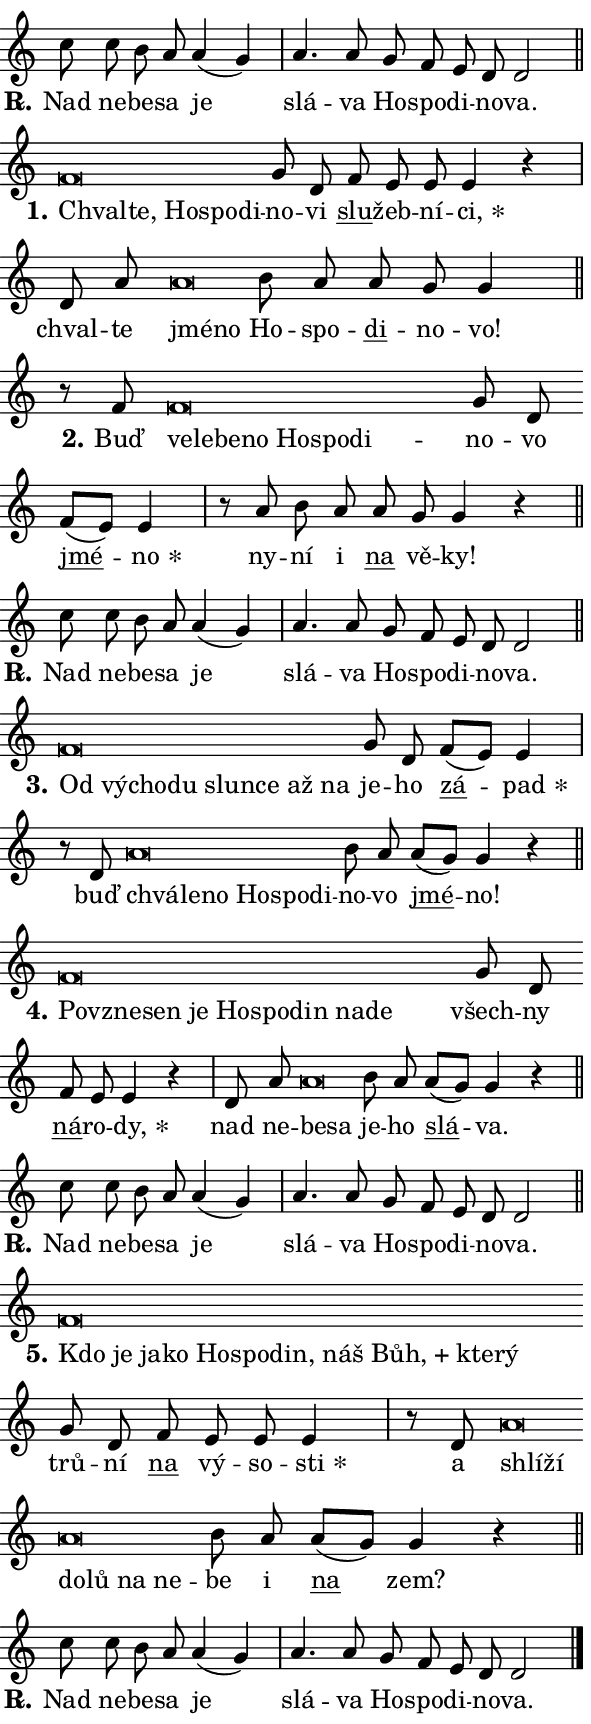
\version "2.24.0"
\header { tagline = "" }
\paper {
  indent = 0\cm
  top-margin = 0\cm
  right-margin = 0.13\cm % to fit lyric hyphens
  bottom-margin = 0\cm
  left-margin = 0\cm
  paper-width = 10\cm
  page-breaking = #ly:one-page-breaking
  system-system-spacing.basic-distance = #11
  score-system-spacing.basic-distance = #11
  ragged-last = ##f
}


%% Author: Thomas Morley
%% https://lists.gnu.org/archive/html/lilypond-user/2020-05/msg00002.html
#(define (line-position grob)
"Returns position of @var[grob} in current system:
   @code{'start}, if at first time-step
   @code{'end}, if at last time-step
   @code{'middle} otherwise
"
  (let* ((col (ly:item-get-column grob))
         (ln (ly:grob-object col 'left-neighbor))
         (rn (ly:grob-object col 'right-neighbor))
         (col-to-check-left (if (ly:grob? ln) ln col))
         (col-to-check-right (if (ly:grob? rn) rn col))
         (break-dir-left
           (and
             (ly:grob-property col-to-check-left 'non-musical #f)
             (ly:item-break-dir col-to-check-left)))
         (break-dir-right
           (and
             (ly:grob-property col-to-check-right 'non-musical #f)
             (ly:item-break-dir col-to-check-right))))
        (cond ((eqv? 1 break-dir-left) 'start)
              ((eqv? -1 break-dir-right) 'end)
              (else 'middle))))

#(define (tranparent-at-line-position vctor)
  (lambda (grob)
  "Relying on @code{line-position} select the relevant enry from @var{vctor}.
Used to determine transparency,"
    (case (line-position grob)
      ((end) (not (vector-ref vctor 0)))
      ((middle) (not (vector-ref vctor 1)))
      ((start) (not (vector-ref vctor 2))))))

noteHeadBreakVisibility =
#(define-music-function (break-visibility)(vector?)
"Makes @code{NoteHead}s transparent relying on @var{break-visibility}"
#{
  \override NoteHead.transparent =
    #(tranparent-at-line-position break-visibility)
#})

#(define delete-ledgers-for-transparent-note-heads
  (lambda (grob)
    "Reads whether a @code{NoteHead} is transparent.
If so this @code{NoteHead} is removed from @code{'note-heads} from
@var{grob}, which is supposed to be @code{LedgerLineSpanner}.
As a result ledgers are not printed for this @code{NoteHead}"
    (let* ((nhds-array (ly:grob-object grob 'note-heads))
           (nhds-list
             (if (ly:grob-array? nhds-array)
                 (ly:grob-array->list nhds-array)
                 '()))
           ;; Relies on the transparent-property being done before
           ;; Staff.LedgerLineSpanner.after-line-breaking is executed.
           ;; This is fragile ...
           (to-keep
             (remove
               (lambda (nhd)
                 (ly:grob-property nhd 'transparent #f))
               nhds-list)))
      ;; TODO find a better method to iterate over grob-arrays, similiar
      ;; to filter/remove etc for lists
      ;; For now rebuilt from scratch
      (set! (ly:grob-object grob 'note-heads)  '())
      (for-each
        (lambda (nhd)
          (ly:pointer-group-interface::add-grob grob 'note-heads nhd))
        to-keep))))

squashNotes = {
  \override NoteHead.X-extent = #'(-0.2 . 0.2)
  \override NoteHead.Y-extent = #'(-0.75 . 0)
  \override NoteHead.stencil =
    #(lambda (grob)
       (let ((pos (ly:grob-property grob 'staff-position)))
         (begin
           (if (< pos -7) (display "ERROR: Lower brevis then expected\n") (display ""))
           (if (<= pos -6) ly:text-interface::print ly:note-head::print))))
}
unSquashNotes = {
  \revert NoteHead.X-extent
  \revert NoteHead.Y-extent
  \revert NoteHead.stencil
}

hideNotes = \noteHeadBreakVisibility #begin-of-line-visible
unHideNotes = \noteHeadBreakVisibility #all-visible

% work-around for resetting accidentals
% https://lilypond.org/doc/v2.23/Documentation/notation/displaying-rhythms#unmetered-music
cadenzaMeasure = {
  \cadenzaOff
  \partial 1024 s1024
  \cadenzaOn
}

#(define-markup-command (accent layout props text) (markup?)
  "Underline accented syllable"
  (interpret-markup layout props
    #{\markup \override #'(offset . 4.3) \underline { #text }#}))

responsum = \markup \concat {
  "R" \hspace #-1.05 \path #0.1 #'((moveto 0 0.07) (lineto 0.9 0.8)) \hspace #0.05 "."
}

spaceSize = #0.6828661417322834 % exact space size for TeX Gyre Schola

\layout {
  \context {
    \Staff
    \remove "Time_signature_engraver"
    \override LedgerLineSpanner.after-line-breaking = #delete-ledgers-for-transparent-note-heads
  }
  \context {
    \Lyrics {
      \override LyricSpace.minimum-distance = \spaceSize
      \override LyricText.font-name = #"TeX Gyre Schola"
      \override LyricText.font-size = 1
      \override StanzaNumber.font-name = #"TeX Gyre Schola Bold"
      \override StanzaNumber.font-size = 1
    }
  }
  \context {
    \Score 
    \override NoteHead.text =
      #(lambda (grob) 
        (let ((pos (ly:grob-property grob 'staff-position)))
          #{\markup {
            \combine
              \halign #-0.55 \raise #(if (= pos -6) 0 0.5) \override #'(thickness . 2) \draw-line #'(3.2 . 0)
              \musicglyph "noteheads.sM1"
          }#}))
  }
}

% magnetic-lyrics.ily
%
%   written by
%     Jean Abou Samra <jean@abou-samra.fr>
%     Werner Lemberg <wl@gnu.org>
%
%   adapted by
%     Jiri Hon <jiri.hon@gmail.com>
%
% Version 2022-Apr-15

% https://www.mail-archive.com/lilypond-user@gnu.org/msg149350.html

#(define (Left_hyphen_pointer_engraver context)
   "Collect syllable-hyphen-syllable occurrences in lyrics and store
them in properties.  This engraver only looks to the left.  For
example, if the lyrics input is @code{foo -- bar}, it does the
following.

@itemize @bullet
@item
Set the @code{text} property of the @code{LyricHyphen} grob between
@q{foo} and @q{bar} to @code{foo}.

@item
Set the @code{left-hyphen} property of the @code{LyricText} grob with
text @q{foo} to the @code{LyricHyphen} grob between @q{foo} and
@q{bar}.
@end itemize

Use this auxiliary engraver in combination with the
@code{lyric-@/text::@/apply-@/magnetic-@/offset!} hook."
   (let ((hyphen #f)
         (text #f))
     (make-engraver
      (acknowledgers
       ((lyric-syllable-interface engraver grob source-engraver)
        (set! text grob)))
      (end-acknowledgers
       ((lyric-hyphen-interface engraver grob source-engraver)
        ;(when (not (grob::has-interface grob 'lyric-space-interface))
          (set! hyphen grob)));)
      ((stop-translation-timestep engraver)
       (when (and text hyphen)
         (ly:grob-set-object! text 'left-hyphen hyphen))
       (set! text #f)
       (set! hyphen #f)))))

#(define (lyric-text::apply-magnetic-offset! grob)
   "If the space between two syllables is less than the value in
property @code{LyricText@/.details@/.squash-threshold}, move the right
syllable to the left so that it gets concatenated with the left
syllable.

Use this function as a hook for
@code{LyricText@/.after-@/line-@/breaking} if the
@code{Left_@/hyphen_@/pointer_@/engraver} is active."
   (let ((hyphen (ly:grob-object grob 'left-hyphen #f)))
     (when hyphen
       (let ((left-text (ly:spanner-bound hyphen LEFT)))
         (when (grob::has-interface left-text 'lyric-syllable-interface)
           (let* ((common (ly:grob-common-refpoint grob left-text X))
                  (this-x-ext (ly:grob-extent grob common X))
                  (left-x-ext
                   (begin
                     ;; Trigger magnetism for left-text.
                     (ly:grob-property left-text 'after-line-breaking)
                     (ly:grob-extent left-text common X)))
                  ;; `delta` is the gap width between two syllables.
                  (delta (- (interval-start this-x-ext)
                            (interval-end left-x-ext)))
                  (details (ly:grob-property grob 'details))
                  (threshold (assoc-get 'squash-threshold details 0.2)))
             (when (< delta threshold)
               (let* (;; We have to manipulate the input text so that
                      ;; ligatures crossing syllable boundaries are not
                      ;; disabled.  For languages based on the Latin
                      ;; script this is essentially a beautification.
                      ;; However, for non-Western scripts it can be a
                      ;; necessity.
                      (lt (ly:grob-property left-text 'text))
                      (rt (ly:grob-property grob 'text))
                      (is-space (grob::has-interface hyphen 'lyric-space-interface))
                      (space (if is-space " " ""))
                      (extra-delta (if is-space spaceSize 0))
                      ;; Append new syllable.
                      (ltrt-space (if (and (string? lt) (string? rt))
                                (string-append lt space rt)
                                (make-concat-markup (list lt space rt))))
                      ;; Right-align `ltrt` to the right side.
                      (ltrt-space-markup (grob-interpret-markup
                               grob
                               (make-translate-markup
                                (cons (interval-length this-x-ext) 0)
                                (make-right-align-markup ltrt-space)))))
                 (begin
                   ;; Don't print `left-text`.
                   (ly:grob-set-property! left-text 'stencil #f)
                   ;; Set text and stencil (which holds all collected
                   ;; syllables so far) and shift it to the left.
                   (ly:grob-set-property! grob 'text ltrt-space)
                   (ly:grob-set-property! grob 'stencil ltrt-space-markup)
                   (ly:grob-translate-axis! grob (- (- delta extra-delta)) X))))))))))


#(define (lyric-hyphen::displace-bounds-first grob)
   ;; Make very sure this callback isn't triggered too early.
   (let ((left (ly:spanner-bound grob LEFT))
         (right (ly:spanner-bound grob RIGHT)))
     (ly:grob-property left 'after-line-breaking)
     (ly:grob-property right 'after-line-breaking)
     (ly:lyric-hyphen::print grob)))

squashThreshold = #0.4

\layout {
  \context {
    \Lyrics
    \consists #Left_hyphen_pointer_engraver
    \override LyricText.after-line-breaking =
      #lyric-text::apply-magnetic-offset!
    \override LyricHyphen.stencil = #lyric-hyphen::displace-bounds-first
    \override LyricText.details.squash-threshold = \squashThreshold
    \override LyricHyphen.minimum-distance = 0
    \override LyricHyphen.minimum-length = \squashThreshold
  }
}

squashText = \override LyricText.details.squash-threshold = 9999
unSquashText = \override LyricText.details.squash-threshold = \squashThreshold

leftText = \override LyricText.self-alignment-X = #LEFT
unLeftText = \revert LyricText.self-alignment-X

starOffset = #(lambda (grob) 
                (let ((x_offset (ly:self-alignment-interface::aligned-on-x-parent grob)))
                  (if (= x_offset 0) 0 (+ x_offset 1.2))))

star = #(define-music-function (syllable)(string?)
"Append star separator at the end of a syllable"
#{
  \once \override LyricText.X-offset = #starOffset
  \lyricmode { \markup {
    #syllable
    \override #'((font-name . "TeX Gyre Schola Bold")) \hspace #0.2 \lower #0.65 \larger "*"
  } }
#})

starAccent = #(define-music-function (syllable)(string?)
"Append star separator at the end of a syllable and make accent"
#{
  \once \override LyricText.X-offset = #starOffset
  \lyricmode { \markup {
    \accent #syllable
    \override #'((font-name . "TeX Gyre Schola Bold")) \hspace #0.2 \lower #0.65 \larger "*"
  } }
#})

breath = #(define-music-function (syllable)(string?)
"Append breathing indicator at the end of a syllable"
#{
  \lyricmode { \markup { #syllable "+" } }
#})

optionalBreath = #(define-music-function (syllable)(string?)
"Append optional breathing indicator at the end of a syllable"
#{
  \lyricmode { \markup { #syllable "(+)" } }
#})


\score {
    <<
        \new Voice = "melody" { \cadenzaOn \key c \major \relative { c''8 c b a a4( g) \cadenzaMeasure \bar "|" a4. a8 \bar "" g f e d d2 \cadenzaMeasure \bar "||" \break } }
        \new Lyrics \lyricsto "melody" { \lyricmode { \set stanza = \responsum
Nad ne -- be -- sa je slá -- va Ho -- spo -- di -- no -- va. } }
    >>
    \layout {}
}

\score {
    <<
        \new Voice = "melody" { \cadenzaOn \key c \major \relative { \squashNotes f'\breve*1/16 \hideNotes \breve*1/16 \bar "" \breve*1/16 \bar "" \breve*1/16 \breve*1/16 \bar "" \unHideNotes \unSquashNotes g8 d \bar "" f e e e4 r \cadenzaMeasure \bar "|" d8 a' \bar "" \squashNotes a\breve*1/16 \hideNotes \breve*1/16 \bar "" \unHideNotes \unSquashNotes b8 a \bar "" a g g4 \cadenzaMeasure \bar "||" \break } }
        \new Lyrics \lyricsto "melody" { \lyricmode { \set stanza = "1."
\leftText Chval -- \squashText te, Ho -- spo -- di -- \unLeftText \unSquashText no -- vi \markup \accent slu -- žeb -- ní -- \star ci, chval -- te \leftText jmé -- \squashText no \unLeftText \unSquashText Ho -- spo -- \markup \accent di -- no -- vo! } }
    >>
    \layout {}
}

\score {
    <<
        \new Voice = "melody" { \cadenzaOn \key c \major \relative { r8 f'8 \squashNotes f\breve*1/16 \hideNotes \breve*1/16 \bar "" \breve*1/16 \bar "" \breve*1/16 \bar "" \breve*1/16 \bar "" \breve*1/16 \breve*1/16 \bar "" \unHideNotes \unSquashNotes g8 d \bar "" f[( e)] e4 \cadenzaMeasure \bar "|" r8 a8 b8 a \bar "" a g g4 r \cadenzaMeasure \bar "||" \break } }
        \new Lyrics \lyricsto "melody" { \lyricmode { \set stanza = "2."
Buď \leftText ve -- \squashText le -- be -- no Ho -- spo -- di -- \unLeftText \unSquashText no -- vo \markup \accent jmé -- \star no ny -- ní i \markup \accent na vě -- ky! } }
    >>
    \layout {}
}

\score {
    <<
        \new Voice = "melody" { \cadenzaOn \key c \major \relative { c''8 c b a a4( g) \cadenzaMeasure \bar "|" a4. a8 \bar "" g f e d d2 \cadenzaMeasure \bar "||" \break } }
        \new Lyrics \lyricsto "melody" { \lyricmode { \set stanza = \responsum
Nad ne -- be -- sa je slá -- va Ho -- spo -- di -- no -- va. } }
    >>
    \layout {}
}

\score {
    <<
        \new Voice = "melody" { \cadenzaOn \key c \major \relative { \squashNotes f'\breve*1/16 \hideNotes \breve*1/16 \bar "" \breve*1/16 \bar "" \breve*1/16 \bar "" \breve*1/16 \bar "" \breve*1/16 \bar "" \breve*1/16 \breve*1/16 \bar "" \unHideNotes \unSquashNotes g8 d \bar "" f[( e)] e4 \cadenzaMeasure \bar "|" r8 d8 \squashNotes a'\breve*1/16 \hideNotes \breve*1/16 \bar "" \breve*1/16 \bar "" \breve*1/16 \bar "" \breve*1/16 \breve*1/16 \bar "" \unHideNotes \unSquashNotes b8 a \bar "" a[( g)] g4 r \cadenzaMeasure \bar "||" \break } }
        \new Lyrics \lyricsto "melody" { \lyricmode { \set stanza = "3."
\leftText Od \squashText vý -- cho -- du slun -- ce až na \unLeftText \unSquashText je -- ho \markup \accent zá -- \star pad buď \leftText chvá -- \squashText le -- no Ho -- spo -- di -- \unLeftText \unSquashText no -- vo \markup \accent jmé -- no! } }
    >>
    \layout {}
}

\score {
    <<
        \new Voice = "melody" { \cadenzaOn \key c \major \relative { \squashNotes f'\breve*1/16 \hideNotes \breve*1/16 \bar "" \breve*1/16 \bar "" \breve*1/16 \bar "" \breve*1/16 \bar "" \breve*1/16 \bar "" \breve*1/16 \bar "" \breve*1/16 \breve*1/16 \bar "" \unHideNotes \unSquashNotes g8 d \bar "" f e e4 r \cadenzaMeasure \bar "|" d8 a' \bar "" \squashNotes a\breve*1/16 \hideNotes \breve*1/16 \bar "" \unHideNotes \unSquashNotes b8 a \bar "" a[( g)] g4 r \cadenzaMeasure \bar "||" \break } }
        \new Lyrics \lyricsto "melody" { \lyricmode { \set stanza = "4."
\leftText Po -- \squashText vzne -- sen je Ho -- spo -- din na -- de \unLeftText \unSquashText všech -- ny \markup \accent ná -- ro -- \star dy, nad ne -- \leftText be -- \squashText sa \unLeftText \unSquashText je -- ho \markup \accent slá -- va. } }
    >>
    \layout {}
}

\score {
    <<
        \new Voice = "melody" { \cadenzaOn \key c \major \relative { c''8 c b a a4( g) \cadenzaMeasure \bar "|" a4. a8 \bar "" g f e d d2 \cadenzaMeasure \bar "||" \break } }
        \new Lyrics \lyricsto "melody" { \lyricmode { \set stanza = \responsum
Nad ne -- be -- sa je slá -- va Ho -- spo -- di -- no -- va. } }
    >>
    \layout {}
}

\score {
    <<
        \new Voice = "melody" { \cadenzaOn \key c \major \relative { \squashNotes f'\breve*1/16 \hideNotes \breve*1/16 \bar "" \breve*1/16 \bar "" \breve*1/16 \bar "" \breve*1/16 \bar "" \breve*1/16 \bar "" \breve*1/16 \bar "" \breve*1/16 \bar "" \breve*1/16 \bar "" \breve*1/16 \breve*1/16 \bar "" \unHideNotes \unSquashNotes g8 d \bar "" f e e e4 \cadenzaMeasure \bar "|" r8 d8 \squashNotes a'\breve*1/16 \hideNotes \breve*1/16 \bar "" \breve*1/16 \bar "" \breve*1/16 \bar "" \breve*1/16 \breve*1/16 \bar "" \unHideNotes \unSquashNotes b8 a \bar "" a[( g)] g4 r \cadenzaMeasure \bar "||" \break } }
        \new Lyrics \lyricsto "melody" { \lyricmode { \set stanza = "5."
\leftText Kdo \squashText je ja -- ko Ho -- spo -- din, náš \breath "Bůh," kte -- rý \unLeftText \unSquashText trů -- ní \markup \accent na vý -- so -- \star sti a \leftText shlí -- \squashText ží do -- lů na ne -- \unLeftText \unSquashText be i \markup \accent na zem? } }
    >>
    \layout {}
}

\score {
    <<
        \new Voice = "melody" { \cadenzaOn \key c \major \relative { c''8 c b a a4( g) \cadenzaMeasure \bar "|" a4. a8 \bar "" g f e d d2 \cadenzaMeasure \bar "||" \break } \bar "|." }
        \new Lyrics \lyricsto "melody" { \lyricmode { \set stanza = \responsum
Nad ne -- be -- sa je slá -- va Ho -- spo -- di -- no -- va. } }
    >>
    \layout {}
}
